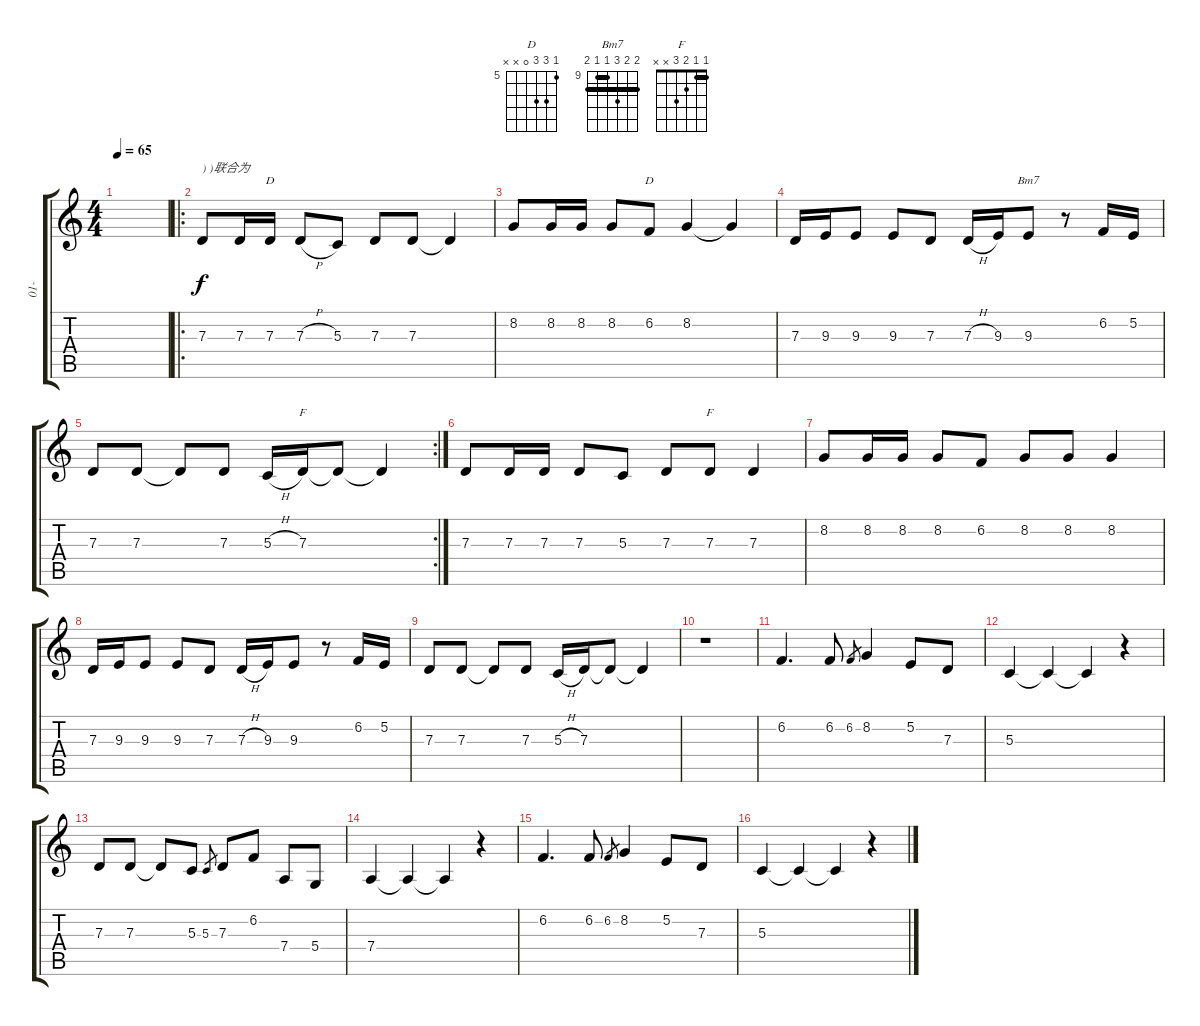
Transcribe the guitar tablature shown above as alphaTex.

\track ("01-" "01-") {instrument electricpiano1}
\staff {score tabs}
\tuning (E4 B3 G3 D3 A2 E2) {hide}
\chord ("D" 5 7 7 7 5 x) {firstfret 5 barre 5}
\chord ("D" 5 7 7 0 x x) {firstfret 5}
\chord ("Bm7" 10 10 11 9 9 10) {firstfret 9 barre (9 10)}
\chord ("F" 5 6 5 3 x x) {firstfret 3 barre 5}
\chord ("F" 1 1 2 3 x x) {barre 1}
\ts (4 4)
\tempo 65
\clef g2
\ks c
|
\ro
7.3.8{txt ") )联合为"} 7.3.16 7.3.16{ch "D"} 7.3{h}.8 5.3.8 7.3.8 7.3.8 7.3{t}.4 |
8.2.8 8.2.16 8.2.16 8.2.8 6.2.8{ch "D"} 8.2.4 8.2{t}.4 |
7.3.16 9.3.16 9.3.8 9.3.8 7.3.8 7.3{h}.16 9.3.16 9.3.8{ch "Bm7"} r.8 6.2.16 5.2.16 |
\rc 2
7.3.8 7.3.8 7.3{t}.8 7.3.8 5.3{h}.16 7.3.16{ch "F"} 7.3{t}.8 7.3{t}.4 |
7.3.8 7.3.16 7.3.16 7.3.8 5.3.8 7.3.8 7.3.8{ch "F"} 7.3.4 |
8.2.8 8.2.16 8.2.16 8.2.8 6.2.8 8.2.8 8.2.8 8.2.4 |
7.3.16 9.3.16 9.3.8 9.3.8 7.3.8 7.3{h}.16 9.3.16 9.3.8 r.8 6.2.16 5.2.16 |
7.3.8 7.3.8 7.3{t}.8 7.3.8 5.3{h}.16 7.3.16 7.3{t}.8 7.3{t}.4 |
r.1 |
6.2.4{d} 6.2.8 6.2.8{gr} 8.2.4 5.2.8 7.3.8 |
5.3.4 5.3{t}.4 5.3{t}.4 r.4 |
7.3.8 7.3.8 7.3{t}.8 5.3.8 5.3.8{gr} 7.3.8 6.2.8 7.4.8 5.4.8 |
7.4.4 7.4{t}.4 7.4{t}.4 r.4 |
6.2.4{d} 6.2.8 6.2.8{gr} 8.2.4 5.2.8 7.3.8 |
5.3.4 5.3{t}.4 5.3{t}.4 r.4
